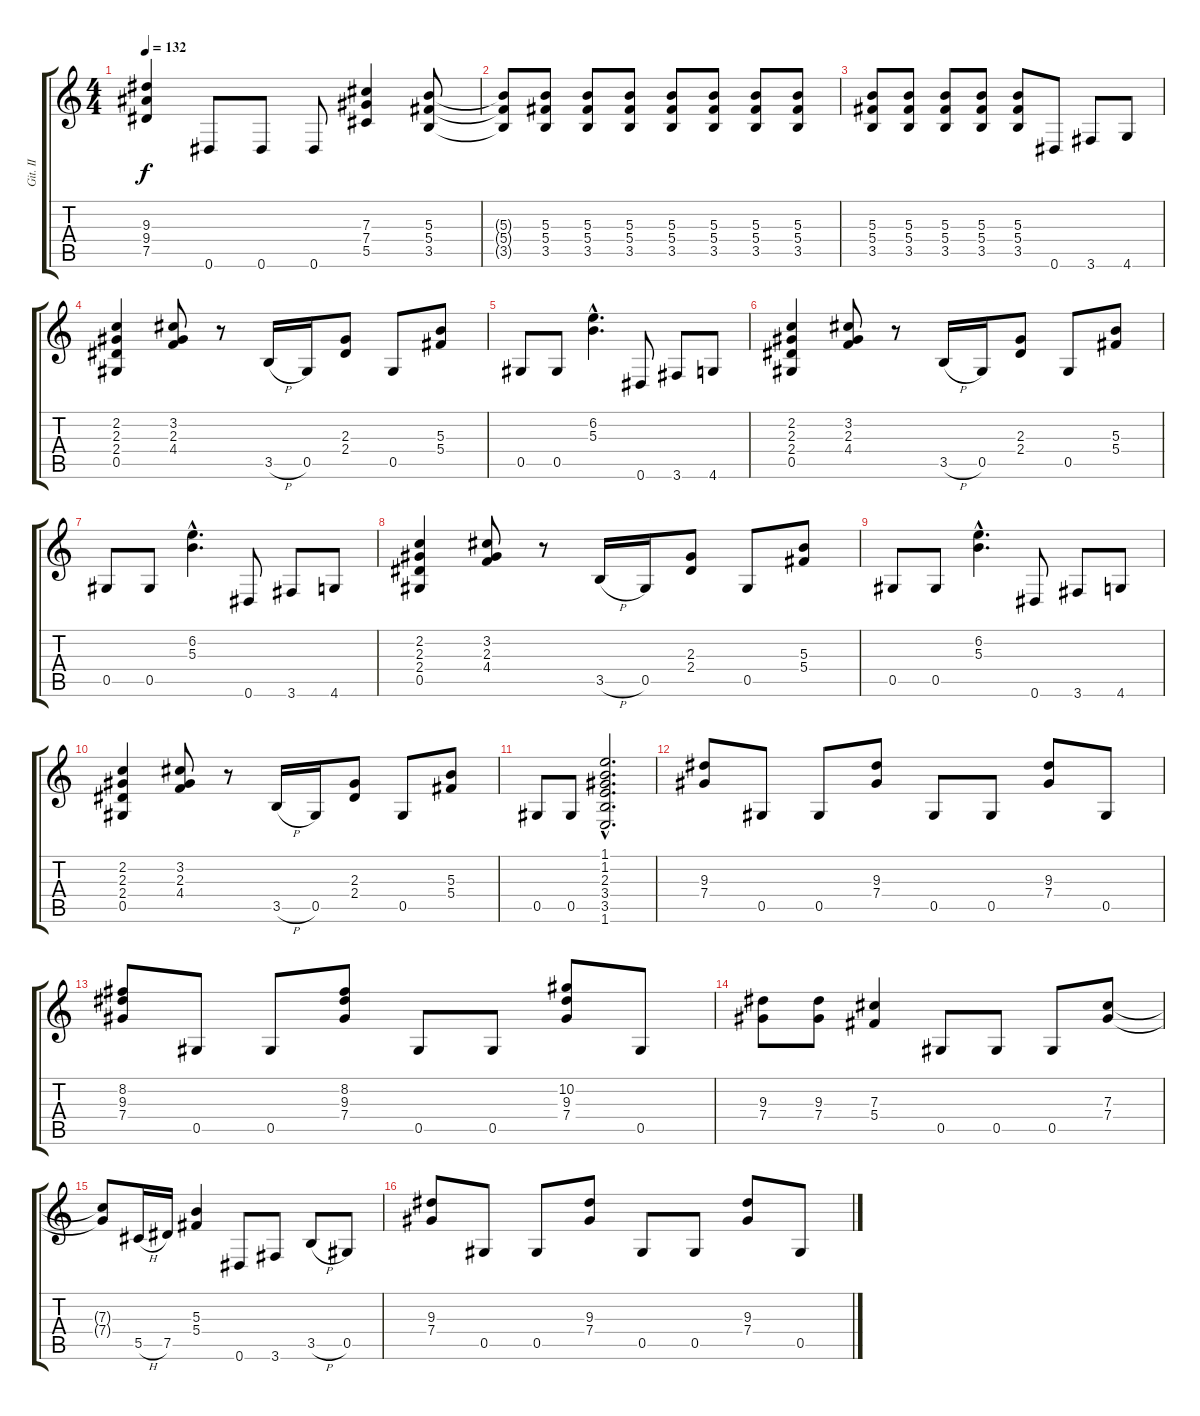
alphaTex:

\track ("Git. II" "Git. II") {instrument overdrivenguitar}
\staff {score tabs}
\tuning (Eb4 Bb3 Gb3 Db3 Ab2 Eb2) {hide}
\ts (4 4)
\tempo 132
\clef g2
\ks c
(9.3 9.4 7.5).4{dy f} 0.6.8 0.6.8 0.6.8 (7.3 7.4 5.5).4 (5.3 5.4 3.5).8 |
(5.3{t} 5.4{t} 3.5{t}).8 (5.3 5.4 3.5).8 (5.3 5.4 3.5).8 (5.3 5.4 3.5).8 (5.3 5.4 3.5).8 (5.3 5.4 3.5).8 (5.3 5.4 3.5).8 (5.3 5.4 3.5).8 |
(5.3 5.4 3.5).8 (5.3 5.4 3.5).8 (5.3 5.4 3.5).8 (5.3 5.4 3.5).8 (5.3 5.4 3.5).8 0.6.8 3.6.8 4.6.8 |
(2.2 2.3 2.4 0.5).4 (3.2 2.3 4.4).8 r.8 3.5{h}.16 0.5.16 (2.3 2.4).8 0.5.8 (5.3 5.4).8 |
0.5.8 0.5.8 (6.2{hac} 5.3{hac}).4{d} 0.6.8 3.6.8 4.6.8 |
(2.2 2.3 2.4 0.5).4 (3.2 2.3 4.4).8 r.8 3.5{h}.16 0.5.16 (2.3 2.4).8 0.5.8 (5.3 5.4).8 |
0.5.8 0.5.8 (6.2{hac} 5.3{hac}).4{d} 0.6.8 3.6.8 4.6.8 |
(2.2 2.3 2.4 0.5).4 (3.2 2.3 4.4).8 r.8 3.5{h}.16 0.5.16 (2.3 2.4).8 0.5.8 (5.3 5.4).8 |
0.5.8 0.5.8 (6.2{hac} 5.3{hac}).4{d} 0.6.8 3.6.8 4.6.8 |
(2.2 2.3 2.4 0.5).4 (3.2 2.3 4.4).8 r.8 3.5{h}.16 0.5.16 (2.3 2.4).8 0.5.8 (5.3 5.4).8 |
0.5.8 0.5.8 (1.1{hac} 1.2{hac} 2.3{hac} 3.4{hac} 3.5{hac} 1.6{hac}).2{d} |
(9.3 7.4).8 0.5.8 0.5.8 (9.3 7.4).8 0.5.8 0.5.8 (9.3 7.4).8 0.5.8 |
(8.2 9.3 7.4).8 0.5.8 0.5.8 (8.2 9.3 7.4).8 0.5.8 0.5.8 (10.2 9.3 7.4).8 0.5.8 |
(9.3 7.4).8 (9.3 7.4).8 (7.3 5.4).4 0.5.8 0.5.8 0.5.8 (7.3 7.4).8 |
(7.3{t} 7.4{t}).8 5.5{h}.16 7.5.16 (5.3 5.4).4 0.6.8 3.6.8 3.5{h}.8 0.5.8 |
(9.3 7.4).8 0.5.8 0.5.8 (9.3 7.4).8 0.5.8 0.5.8 (9.3 7.4).8 0.5.8
